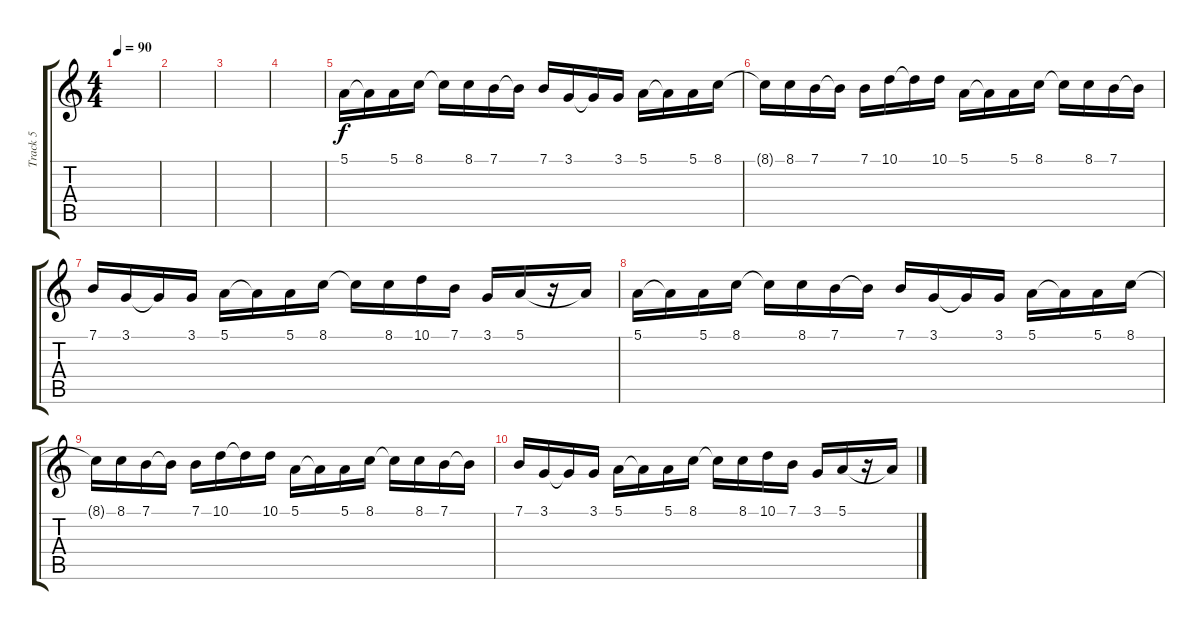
\track ("Track 5" "Track 5") {instrument piccolo}
\staff {score tabs}
\tuning (E4 B3 G3 D3 A2 E2) {hide}
\ts (4 4)
\tempo 90
\clef g2
\ks c
|
|
|
|
5.1.16 5.1{t}.16 5.1.16 8.1.16 8.1{t}.16 8.1.16 7.1.16 7.1{t}.16 7.1.16 3.1.16 3.1{t}.16 3.1.16 5.1.16 5.1{t}.16 5.1.16 8.1.16 |
8.1{t}.16 8.1.16 7.1.16 7.1{t}.16 7.1.16 10.1.16 10.1{t}.16 10.1.16 5.1.16 5.1{t}.16 5.1.16 8.1.16 8.1{t}.16 8.1.16 7.1.16 7.1{t}.16 |
7.1.16 3.1.16 3.1{t}.16 3.1.16 5.1.16 5.1{t}.16 5.1.16 8.1.16 8.1{t}.16 8.1.16 10.1.16 7.1.16 3.1.16 5.1.16 r.16 5.1{t}.16 |
5.1.16 5.1{t}.16 5.1.16 8.1.16 8.1{t}.16 8.1.16 7.1.16 7.1{t}.16 7.1.16 3.1.16 3.1{t}.16 3.1.16 5.1.16 5.1{t}.16 5.1.16 8.1.16 |
8.1{t}.16 8.1.16 7.1.16 7.1{t}.16 7.1.16 10.1.16 10.1{t}.16 10.1.16 5.1.16 5.1{t}.16 5.1.16 8.1.16 8.1{t}.16 8.1.16 7.1.16 7.1{t}.16 |
7.1.16 3.1.16 3.1{t}.16 3.1.16 5.1.16 5.1{t}.16 5.1.16 8.1.16 8.1{t}.16 8.1.16 10.1.16 7.1.16 3.1.16 5.1.16 r.16 5.1{t}.16
